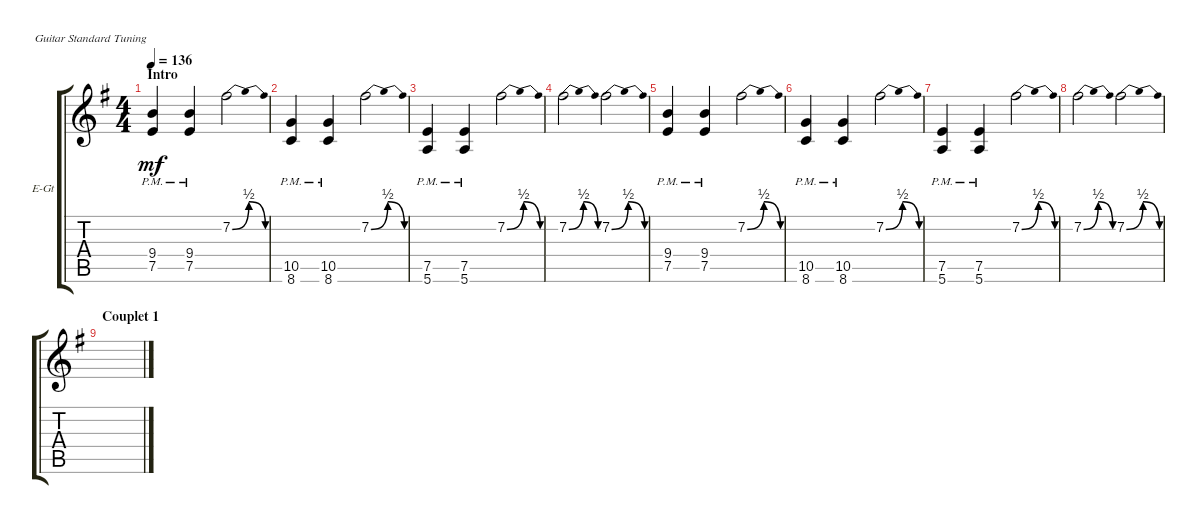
\defaultSystemsLayout 4
\bracketExtendMode groupsimilarinstruments
\firstSystemTrackNameOrientation horizontal
\otherSystemsTrackNameOrientation horizontal
\track ("Electric Guitar" "E-Gt") {instrument overdrivenguitar}
\staff {score tabs}
\tuning (E4 B3 G3 D3 A2 E2)
\ts (4 4)
\section ("" "Intro")
\tempo 136
\clef g2
\scale
0.513944
\ks eminor
(7.5{pm} 9.4{pm}).4{dy mf instrument overdrivenguitar} (7.5{pm} 9.4{pm}).4 7.2{be (bendrelease 0 0 21.599999999999998 2 36 2 47.4 0)}.2 |
\scale
0.243028 (8.6{pm} 10.5{pm}).4 (8.6{pm} 10.5{pm}).4 7.2{be (bendrelease 0 0 21.599999999999998 2 36 2 47.4 0)}.2 |
\scale
0.243028 (5.6{pm} 7.5{pm}).4 (5.6{pm} 7.5{pm}).4 7.2{be (bendrelease 0 0 21.599999999999998 2 36 2 47.4 0)}.2 |
\scale
0.333333 7.2{be (bendrelease 0 0 21.599999999999998 2 36 2 47.4 0)}.2 7.2{be (bendrelease 0 0 21.599999999999998 2 36 2 47.4 0)}.2 |
\scale
0.333333 (7.5{pm} 9.4{pm}).4 (7.5{pm} 9.4{pm}).4 7.2{be (bendrelease 0 0 21.599999999999998 2 36 2 47.4 0)}.2 |
\scale
0.333333 (8.6{pm} 10.5{pm}).4 (8.6{pm} 10.5{pm}).4 7.2{be (bendrelease 0 0 21.599999999999998 2 36 2 47.4 0)}.2 |
(5.6{pm} 7.5{pm}).4 (5.6{pm} 7.5{pm}).4 7.2{be (bendrelease 0 0 21.599999999999998 2 36 2 47.4 0)}.2 |
7.2{be (bendrelease 0 0 21.599999999999998 2 36 2 47.4 0)}.2 7.2{be (bendrelease 0 0 21.599999999999998 2 36 2 47.4 0)}.2 |
\section ("" "Couplet 1")
